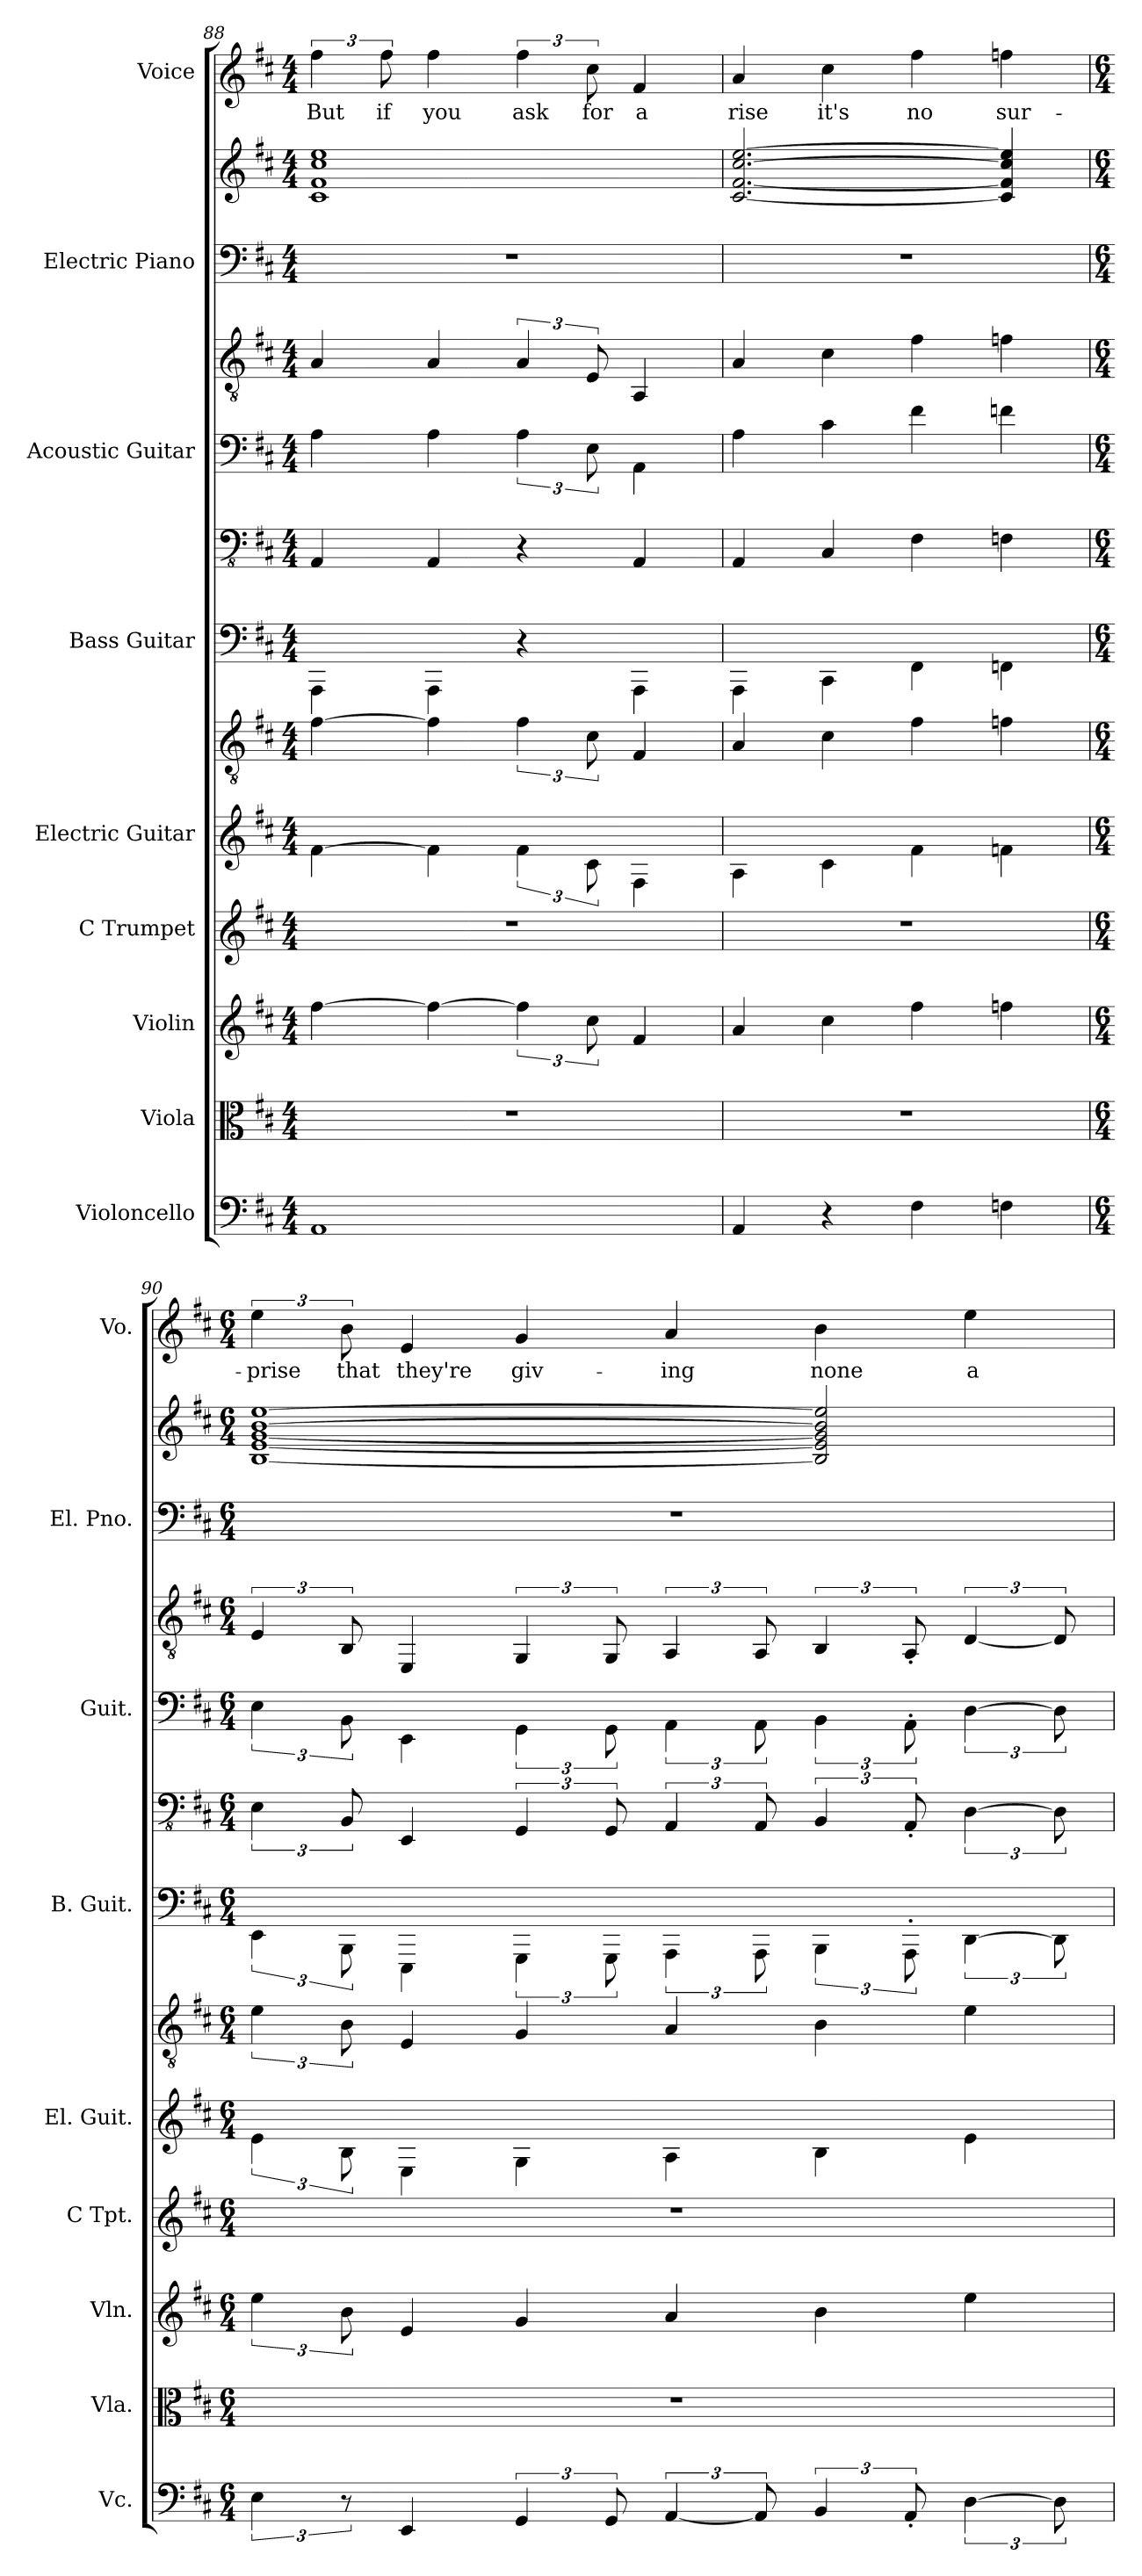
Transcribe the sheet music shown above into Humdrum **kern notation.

**kern	**kern	**kern	**kern	**kern	**kern	**kern	**kern	**kern	**kern	**kern	**kern	**kern	**text
*part9	*part8	*part7	*part6	*part5	*part5	*part4	*part4	*part3	*part3	*part2	*part2	*part1	*part1
*staff13	*staff12	*staff11	*staff10	*staff9	*staff8	*staff7	*staff6	*staff5	*staff4	*staff3	*staff2	*staff1	*staff1
*I"Violoncello	*I"Viola	*I"Violin	*I"C Trumpet	*I"Electric Guitar	*	*I"Bass Guitar	*	*I"Acoustic Guitar	*	*I"Electric Piano	*	*I"Voice	*
*I'Vc.	*I'Vla.	*I'Vln.	*I'C Tpt.	*I'El. Guit.	*	*I'B. Guit.	*	*I'Guit.	*	*I'El. Pno.	*	*I'Vo.	*
*clefF4	*clefC3	*clefG2	*clefG2	*	*clefGv2	*	*clefFv4	*	*clefGv2	*clefF4	*clefG2	*clefG2	*
*k[f#c#]	*k[f#c#]	*k[f#c#]	*k[f#c#]	*k[f#c#]	*k[f#c#]	*k[f#c#]	*k[f#c#]	*k[f#c#]	*k[f#c#]	*k[f#c#]	*k[f#c#]	*k[f#c#]	*
*M4/4	*M4/4	*M4/4	*M4/4	*M4/4	*M4/4	*M4/4	*M4/4	*M4/4	*M4/4	*M4/4	*M4/4	*M4/4	*
=88	=88	=88	=88	=88	=88	=88	=88	=88	=88	=88	=88	=88	=88
1AA	1r	[4ff#\	1r	[4f#\	[4f#\	4AAA\	4AAA/	4A\	4A/	1r	1c# 1f# 1cc# 1ee	6ff#\	But
.	.	.	.	.	.	.	.	.	.	.	.	12ff#\	if
.	.	4ff#\_	.	4f#\]	4f#\]	4AAA\	4AAA/	4A\	4A/	.	.	4ff#\	you
.	.	6ff#\]	.	6f#\	6f#\	4r	4r	6A\	6A/	.	.	6ff#\	ask
.	.	12cc#\	.	12c#\	12c#\	.	.	12E\	12E/	.	.	12cc#\	for
.	.	4f#/	.	4F#\	4F#/	4AAA\	4AAA/	4AA\	4AA/	.	.	4f#/	a
!!LO:PB:g=z
=89	=89	=89	=89	=89	=89	=89	=89	=89	=89	=89	=89	=89	=89
4AA/	1r	4a/	1r	4A\	4A/	4AAA\	4AAA/	4A\	4A/	1r	[2.c#/ [2.f#/ [2.cc#/ [2.ee/	4a/	rise
4r	.	4cc#\	.	4c#\	4c#\	4CC#\	4CC#/	4c#\	4c#\	.	.	4cc#\	it's
4F#\	.	4ff#\	.	4f#\	4f#\	4FF#\	4FF#\	4f#\	4f#\	.	.	4ff#\	no
4Fn\	.	4ffn\	.	4fn\	4fn\	4FFn\	4FFn\	4fn\	4fn\	.	4c#/] 4f#/] 4cc#/] 4ee/]	4ffn\	sur-
=90	=90	=90	=90	=90	=90	=90	=90	=90	=90	=90	=90	=90	=90
*M6/4	*M6/4	*M6/4	*M6/4	*M6/4	*M6/4	*M6/4	*M6/4	*M6/4	*M6/4	*M6/4	*M6/4	*M6/4	*
6E\	1.r	6ee\	1.r	6e\	6e\	6EE\	6EE\	6E\	6E/	1.r	[1B [1e [1g [1b [1ee	6ee\	-prise
12r	.	12b\	.	12B\	12B\	12BBB\	12BBB/	12BB\	12BB/	.	.	12b\	that
4EE/	.	4e/	.	4E\	4E/	4EEE\	4EEE/	4EE\	4EE/	.	.	4e/	they're
6GG/	.	4g/	.	4G\	4G/	6GGG\	6GGG/	6GG\	6GG/	.	.	4g/	giv-
12GG/	.	.	.	.	.	12GGG\	12GGG/	12GG\	12GG/	.	.	.	.
[6AA/	.	4a/	.	4A\	4A/	6AAA\	6AAA/	6AA\	6AA/	.	.	4a/	-ing
12AA/]	.	.	.	.	.	12AAA\	12AAA/	12AA\	12AA/	.	.	.	.
6BB/	.	4b\	.	4B\	4B\	6BBB\	6BBB/	6BB\	6BB/	.	2B/] 2e/] 2g/] 2b/] 2ee/]	4b\	none
12AA'/	.	.	.	.	.	12AAA'\	12AAA'/	12AA'\	12AA'/	.	.	.	.
[6D\	.	4ee\	.	4e\	4e\	[6DD\	[6DD\	[6D\	[6D/	.	.	4ee\	a-
12D\]	.	.	.	.	.	12DD\]	12DD\]	12D\]	12D/]	.	.	.	.
=	=	=	=	=	=	=	=	=	=	=	=	=	=
*-	*-	*-	*-	*-	*-	*-	*-	*-	*-	*-	*-	*-	*-
